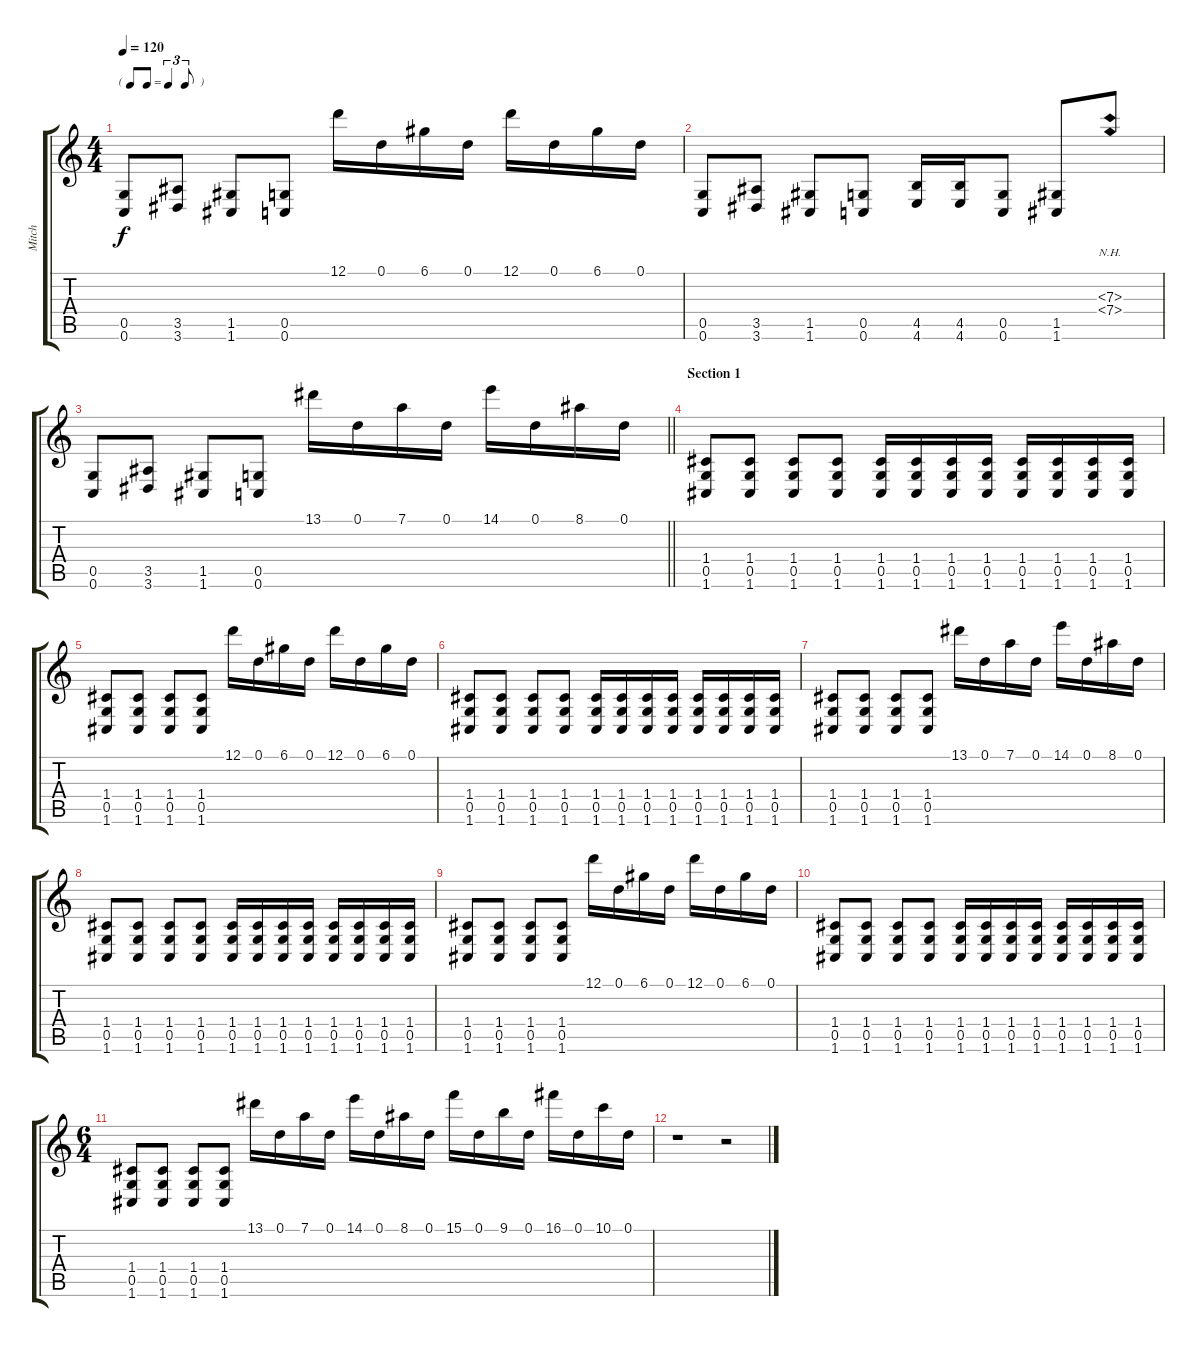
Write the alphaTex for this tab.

\track ("Mitch" "Mitch") {instrument overdrivenguitar}
\staff {score tabs}
\tuning (D4 A3 F3 C3 G2 C2) {hide}
\ts (4 4)
\tf triplet8th
\tempo 120
\clef g2
\ks c
(0.5 0.6).8{dy f} (3.5 3.6).8 (1.5 1.6).8 (0.5 0.6).8 12.1.16 0.1.16 6.1.16 0.1.16 12.1.16 0.1.16 6.1.16 0.1.16 |
(0.5 0.6).8 (3.5 3.6).8 (1.5 1.6).8 (0.5 0.6).8 (4.5 4.6).16 (4.5 4.6).16 (0.5 0.6).8 (1.5 1.6).8 (7.3{nh} 7.4{nh}).8 |
\barLineRight lightlight
(0.5 0.6).8 (3.5 3.6).8 (1.5 1.6).8 (0.5 0.6).8 13.1.16 0.1.16 7.1.16 0.1.16 14.1.16 0.1.16 8.1.16 0.1.16 |
\section ("" "Section 1")
(1.4 0.5 1.6).8 (1.4 0.5 1.6).8 (1.4 0.5 1.6).8 (1.4 0.5 1.6).8 (1.4 0.5 1.6).16 (1.4 0.5 1.6).16 (1.4 0.5 1.6).16 (1.4 0.5 1.6).16 (1.4 0.5 1.6).16 (1.4 0.5 1.6).16 (1.4 0.5 1.6).16 (1.4 0.5 1.6).16 |
(1.4 0.5 1.6).8 (1.4 0.5 1.6).8 (1.4 0.5 1.6).8 (1.4 0.5 1.6).8 12.1.16 0.1.16 6.1.16 0.1.16 12.1.16 0.1.16 6.1.16 0.1.16 |
(1.4 0.5 1.6).8 (1.4 0.5 1.6).8 (1.4 0.5 1.6).8 (1.4 0.5 1.6).8 (1.4 0.5 1.6).16 (1.4 0.5 1.6).16 (1.4 0.5 1.6).16 (1.4 0.5 1.6).16 (1.4 0.5 1.6).16 (1.4 0.5 1.6).16 (1.4 0.5 1.6).16 (1.4 0.5 1.6).16 |
(1.4 0.5 1.6).8 (1.4 0.5 1.6).8 (1.4 0.5 1.6).8 (1.4 0.5 1.6).8 13.1.16 0.1.16 7.1.16 0.1.16 14.1.16 0.1.16 8.1.16 0.1.16 |
(1.4 0.5 1.6).8 (1.4 0.5 1.6).8 (1.4 0.5 1.6).8 (1.4 0.5 1.6).8 (1.4 0.5 1.6).16 (1.4 0.5 1.6).16 (1.4 0.5 1.6).16 (1.4 0.5 1.6).16 (1.4 0.5 1.6).16 (1.4 0.5 1.6).16 (1.4 0.5 1.6).16 (1.4 0.5 1.6).16 |
(1.4 0.5 1.6).8 (1.4 0.5 1.6).8 (1.4 0.5 1.6).8 (1.4 0.5 1.6).8 12.1.16 0.1.16 6.1.16 0.1.16 12.1.16 0.1.16 6.1.16 0.1.16 |
(1.4 0.5 1.6).8 (1.4 0.5 1.6).8 (1.4 0.5 1.6).8 (1.4 0.5 1.6).8 (1.4 0.5 1.6).16 (1.4 0.5 1.6).16 (1.4 0.5 1.6).16 (1.4 0.5 1.6).16 (1.4 0.5 1.6).16 (1.4 0.5 1.6).16 (1.4 0.5 1.6).16 (1.4 0.5 1.6).16 |
\ts (6 4)
(1.4 0.5 1.6).8 (1.4 0.5 1.6).8 (1.4 0.5 1.6).8 (1.4 0.5 1.6).8 13.1.16 0.1.16 7.1.16 0.1.16 14.1.16 0.1.16 8.1.16 0.1.16 15.1.16 0.1.16 9.1.16 0.1.16 16.1.16 0.1.16 10.1.16 0.1.16 |
r.1 r.2
